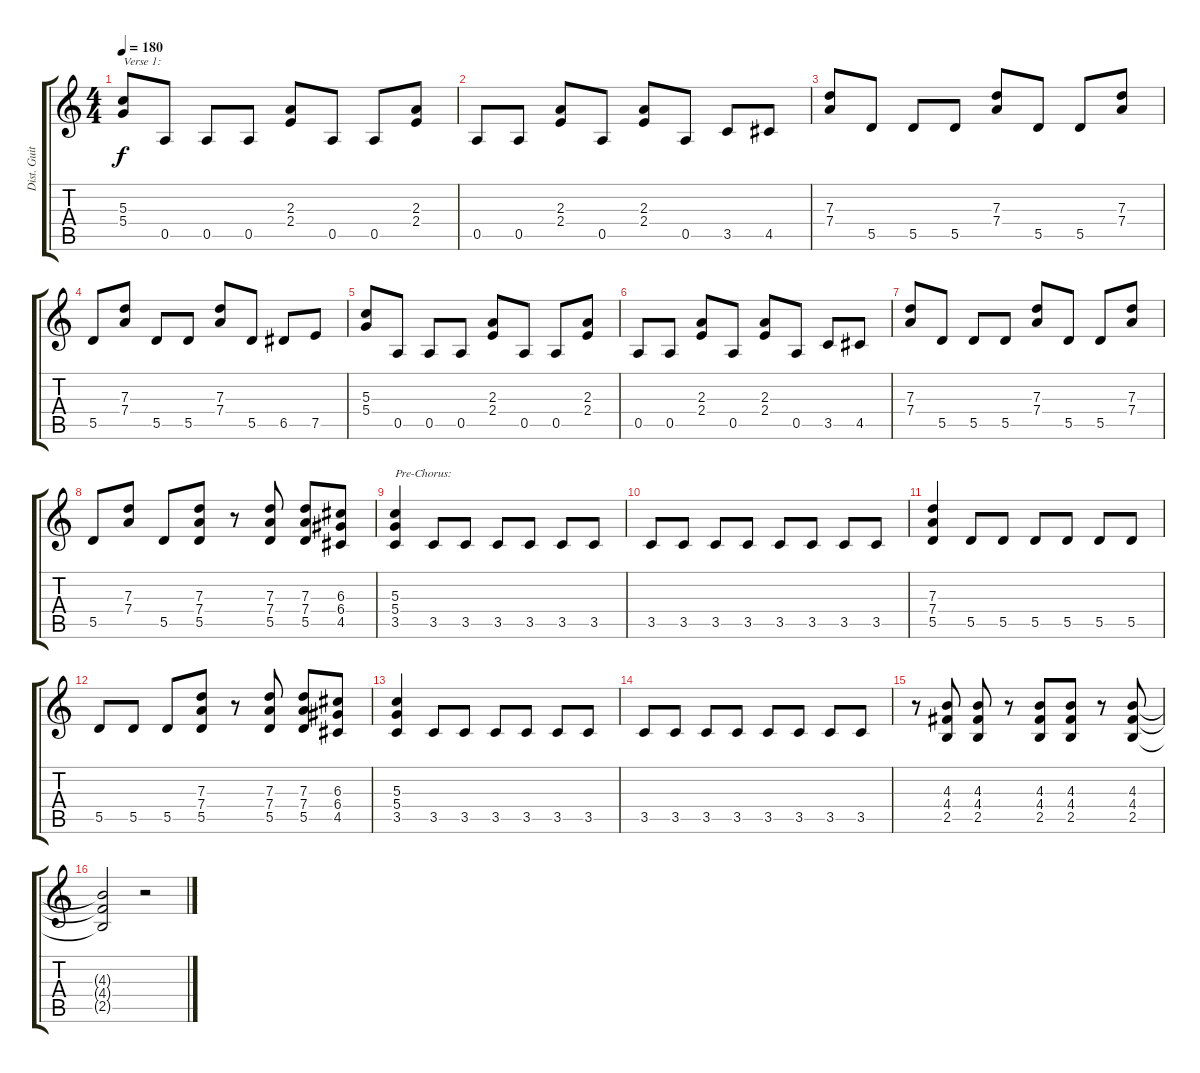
\track ("Dist. Guitar 2" "Dist. Guit") {instrument overdrivenguitar}
\staff {score tabs}
\tuning (E4 B3 G3 D3 A2 E2) {hide}
\ts (4 4)
\tempo 180
\clef g2
\ks c
(5.3 5.4).8{txt "Verse 1:" dy f} 0.5.8 0.5.8 0.5.8 (2.3 2.4).8 0.5.8 0.5.8 (2.3 2.4).8 |
0.5.8 0.5.8 (2.3 2.4).8 0.5.8 (2.3 2.4).8 0.5.8 3.5.8 4.5.8 |
(7.3 7.4).8 5.5.8 5.5.8 5.5.8 (7.3 7.4).8 5.5.8 5.5.8 (7.3 7.4).8 |
5.5.8 (7.3 7.4).8 5.5.8 5.5.8 (7.3 7.4).8 5.5.8 6.5.8 7.5.8 |
(5.3 5.4).8 0.5.8 0.5.8 0.5.8 (2.3 2.4).8 0.5.8 0.5.8 (2.3 2.4).8 |
0.5.8 0.5.8 (2.3 2.4).8 0.5.8 (2.3 2.4).8 0.5.8 3.5.8 4.5.8 |
(7.3 7.4).8 5.5.8 5.5.8 5.5.8 (7.3 7.4).8 5.5.8 5.5.8 (7.3 7.4).8 |
5.5.8 (7.3 7.4).8 5.5.8 (7.3 7.4 5.5).8 r.8 (7.3 7.4 5.5).8 (7.3 7.4 5.5).8 (6.3 6.4 4.5).8 |
(5.3 5.4 3.5).4{txt "Pre-Chorus:"} 3.5.8 3.5.8 3.5.8 3.5.8 3.5.8 3.5.8 |
3.5.8 3.5.8 3.5.8 3.5.8 3.5.8 3.5.8 3.5.8 3.5.8 |
(7.3 7.4 5.5).4 5.5.8 5.5.8 5.5.8 5.5.8 5.5.8 5.5.8 |
5.5.8 5.5.8 5.5.8 (7.3 7.4 5.5).8 r.8 (7.3 7.4 5.5).8 (7.3 7.4 5.5).8 (6.3 6.4 4.5).8 |
(5.3 5.4 3.5).4 3.5.8 3.5.8 3.5.8 3.5.8 3.5.8 3.5.8 |
3.5.8 3.5.8 3.5.8 3.5.8 3.5.8 3.5.8 3.5.8 3.5.8 |
r.8 (4.3 4.4 2.5).8 (4.3 4.4 2.5).8 r.8 (4.3 4.4 2.5).8 (4.3 4.4 2.5).8 r.8 (4.3 4.4 2.5).8 |
(4.3{t} 4.4{t} 2.5{t}).2 r.2
